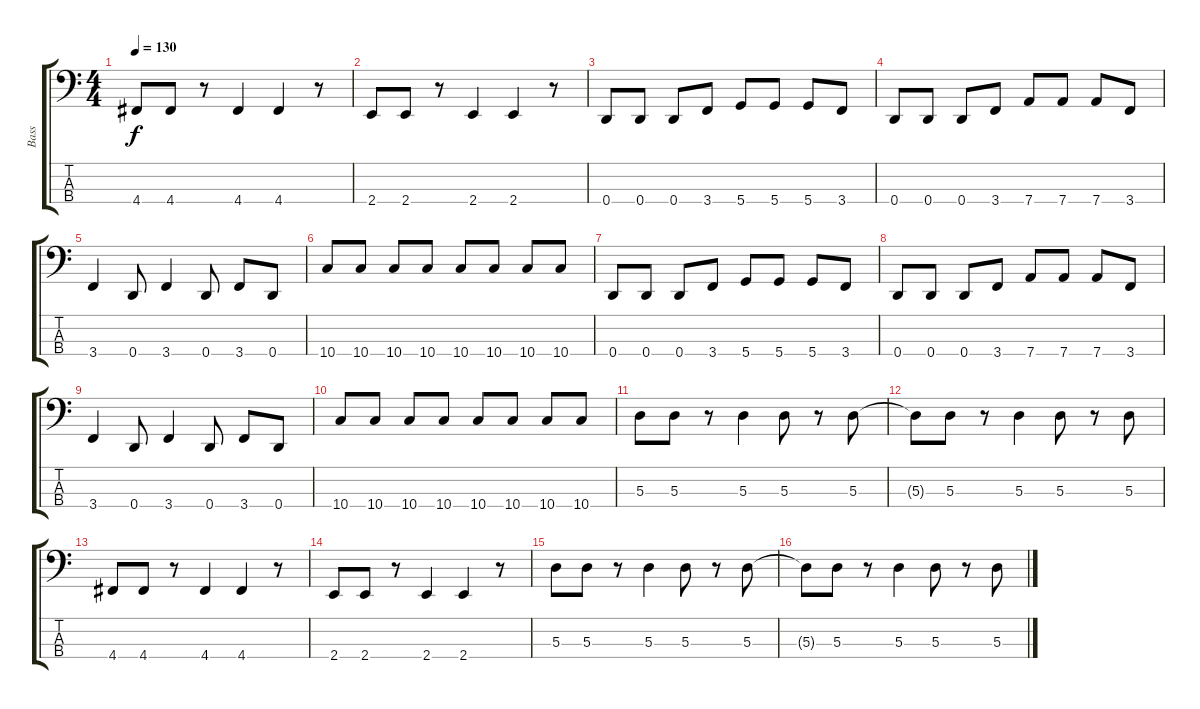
\track ("Bass" "Bass") {instrument slapbass1}
\staff {score tabs}
\tuning (G2 D2 A1 D1) {hide}
\ts (4 4)
\tempo 130
\clef f4
\ks c
4.4.8{dy f} 4.4.8 r.8 4.4.4 4.4.4 r.8 |
2.4.8 2.4.8 r.8 2.4.4 2.4.4 r.8 |
0.4.8 0.4.8 0.4.8 3.4.8 5.4.8 5.4.8 5.4.8 3.4.8 |
0.4.8 0.4.8 0.4.8 3.4.8 7.4.8 7.4.8 7.4.8 3.4.8 |
3.4.4 0.4.8 3.4.4 0.4.8 3.4.8 0.4.8 |
10.4.8 10.4.8 10.4.8 10.4.8 10.4.8 10.4.8 10.4.8 10.4.8 |
0.4.8 0.4.8 0.4.8 3.4.8 5.4.8 5.4.8 5.4.8 3.4.8 |
0.4.8 0.4.8 0.4.8 3.4.8 7.4.8 7.4.8 7.4.8 3.4.8 |
3.4.4 0.4.8 3.4.4 0.4.8 3.4.8 0.4.8 |
10.4.8 10.4.8 10.4.8 10.4.8 10.4.8 10.4.8 10.4.8 10.4.8 |
5.3.8 5.3.8 r.8 5.3.4 5.3.8 r.8 5.3.8 |
5.3{t}.8 5.3.8 r.8 5.3.4 5.3.8 r.8 5.3.8 |
4.4.8 4.4.8 r.8 4.4.4 4.4.4 r.8 |
2.4.8 2.4.8 r.8 2.4.4 2.4.4 r.8 |
5.3.8 5.3.8 r.8 5.3.4 5.3.8 r.8 5.3.8 |
5.3{t}.8 5.3.8 r.8 5.3.4 5.3.8 r.8 5.3.8
